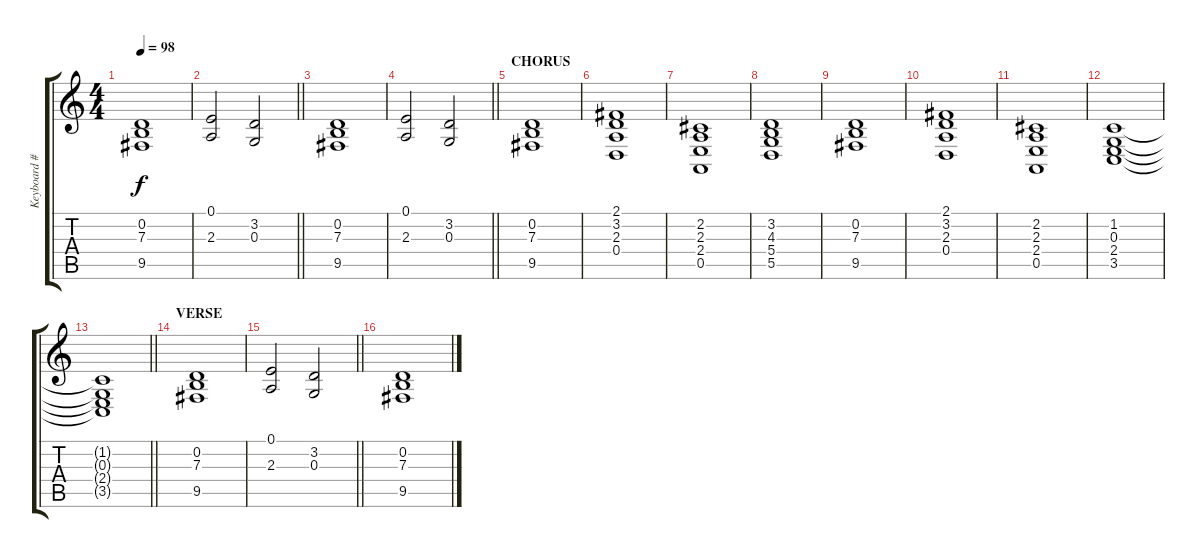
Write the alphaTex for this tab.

\track ("Keyboard #1" "Keyboard #") {instrument acousticgrandpiano}
\staff {score tabs}
\tuning (E4 B3 G3 D3 A2 E2) {hide}
\ts (4 4)
\tempo 98
\clef g2
\ks c
(0.2 7.3 9.5).1{dy f} |
\barLineRight lightlight
(0.1 2.3).2 (3.2 0.3).2 |
(0.2 7.3 9.5).1 |
\barLineRight lightlight
(0.1 2.3).2 (3.2 0.3).2 |
\section ("" "CHORUS")
(0.2 7.3 9.5).1 |
(2.1 3.2 2.3 0.4).1 |
(2.2 2.3 2.4 0.5).1 |
(3.2 4.3 5.4 5.5).1 |
(0.2 7.3 9.5).1 |
(2.1 3.2 2.3 0.4).1 |
(2.2 2.3 2.4 0.5).1 |
(1.2 0.3 2.4 3.5).1 |
\barLineRight lightlight
(1.2{t} 0.3{t} 2.4{t} 3.5{t}).1 |
\section ("" "VERSE")
(0.2 7.3 9.5).1 |
\barLineRight lightlight
(0.1 2.3).2 (3.2 0.3).2 |
(0.2 7.3 9.5).1
